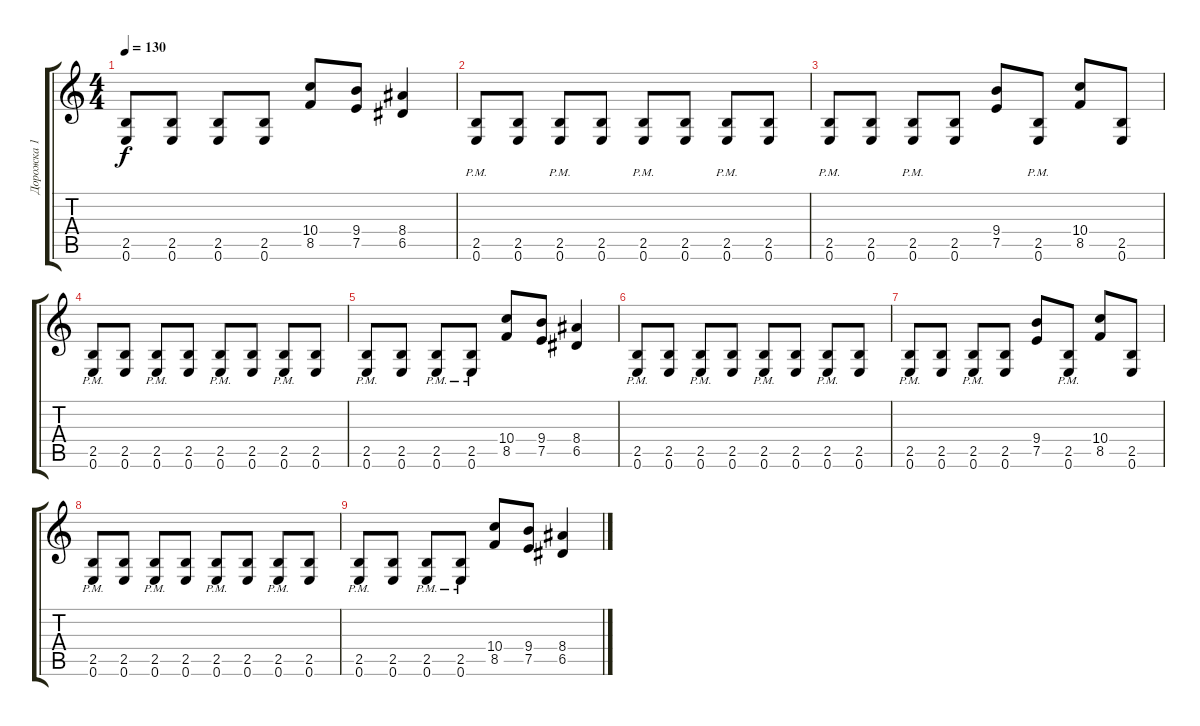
\track ("Дорожка 1" "Дорожка 1") {instrument distortionguitar}
\staff {score tabs}
\tuning (E4 B3 G3 D3 A2 E2) {hide}
\ts (4 4)
\tempo 130
\clef g2
\ks c
(2.5 0.6).8{dy f} (2.5 0.6).8 (2.5 0.6).8 (2.5 0.6).8 (10.4 8.5).8 (9.4 7.5).8 (8.4 6.5).4 |
(2.5{pm} 0.6{pm}).8 (2.5 0.6).8 (2.5{pm} 0.6{pm}).8 (2.5 0.6).8 (2.5{pm} 0.6{pm}).8 (2.5 0.6).8 (2.5{pm} 0.6{pm}).8 (2.5 0.6).8 |
(2.5{pm} 0.6{pm}).8 (2.5 0.6).8 (2.5{pm} 0.6{pm}).8 (2.5 0.6).8 (9.4 7.5).8 (2.5{pm} 0.6{pm}).8 (10.4 8.5).8 (2.5 0.6).8 |
(2.5{pm} 0.6{pm}).8 (2.5 0.6).8 (2.5{pm} 0.6{pm}).8 (2.5 0.6).8 (2.5{pm} 0.6{pm}).8 (2.5 0.6).8 (2.5{pm} 0.6{pm}).8 (2.5 0.6).8 |
(2.5{pm} 0.6{pm}).8 (2.5 0.6).8 (2.5{pm} 0.6{pm}).8 (2.5{pm} 0.6{pm}).8 (10.4 8.5).8 (9.4 7.5).8 (8.4 6.5).4 |
(2.5{pm} 0.6{pm}).8 (2.5 0.6).8 (2.5{pm} 0.6{pm}).8 (2.5 0.6).8 (2.5{pm} 0.6{pm}).8 (2.5 0.6).8 (2.5{pm} 0.6{pm}).8 (2.5 0.6).8 |
(2.5{pm} 0.6{pm}).8 (2.5 0.6).8 (2.5{pm} 0.6{pm}).8 (2.5 0.6).8 (9.4 7.5).8 (2.5{pm} 0.6{pm}).8 (10.4 8.5).8 (2.5 0.6).8 |
(2.5{pm} 0.6{pm}).8 (2.5 0.6).8 (2.5{pm} 0.6{pm}).8 (2.5 0.6).8 (2.5{pm} 0.6{pm}).8 (2.5 0.6).8 (2.5{pm} 0.6{pm}).8 (2.5 0.6).8 |
(2.5{pm} 0.6{pm}).8 (2.5 0.6).8 (2.5{pm} 0.6{pm}).8 (2.5{pm} 0.6{pm}).8 (10.4 8.5).8 (9.4 7.5).8 (8.4 6.5).4
